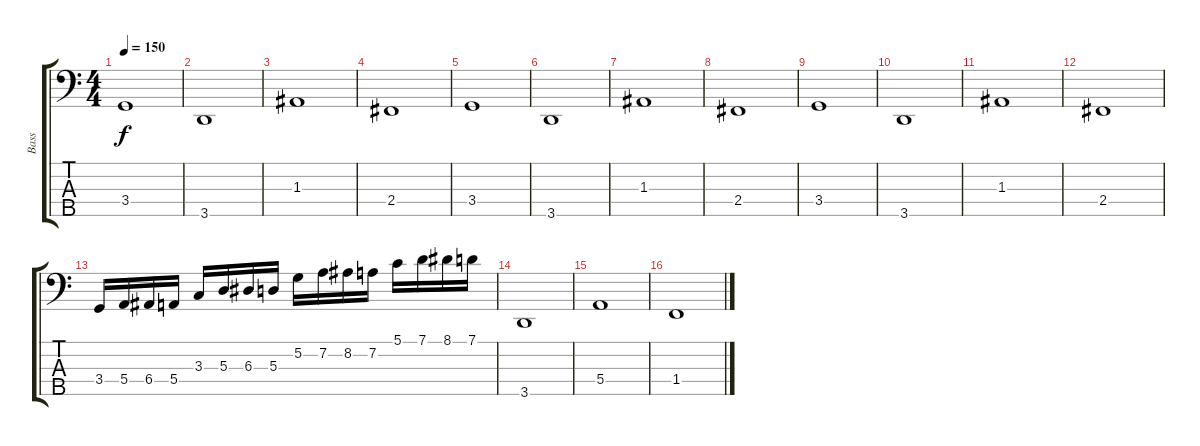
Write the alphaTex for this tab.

\track ("Bass" "Bass") {instrument electricbassfinger}
\staff {score tabs}
\tuning (G2 D2 A1 E1 B0) {hide}
\ts (4 4)
\tempo 150
\clef f4
\ks c
3.4.1{dy f} |
3.5.1 |
1.3.1 |
2.4.1 |
3.4.1 |
3.5.1 |
1.3.1 |
2.4.1 |
3.4.1 |
3.5.1 |
1.3.1 |
2.4.1 |
3.4.16 5.4.16 6.4.16 5.4.16 3.3.16 5.3.16 6.3.16 5.3.16 5.2.16 7.2.16 8.2.16 7.2.16 5.1.16 7.1.16 8.1.16 7.1.16 |
3.5.1 |
5.4.1 |
1.4.1
